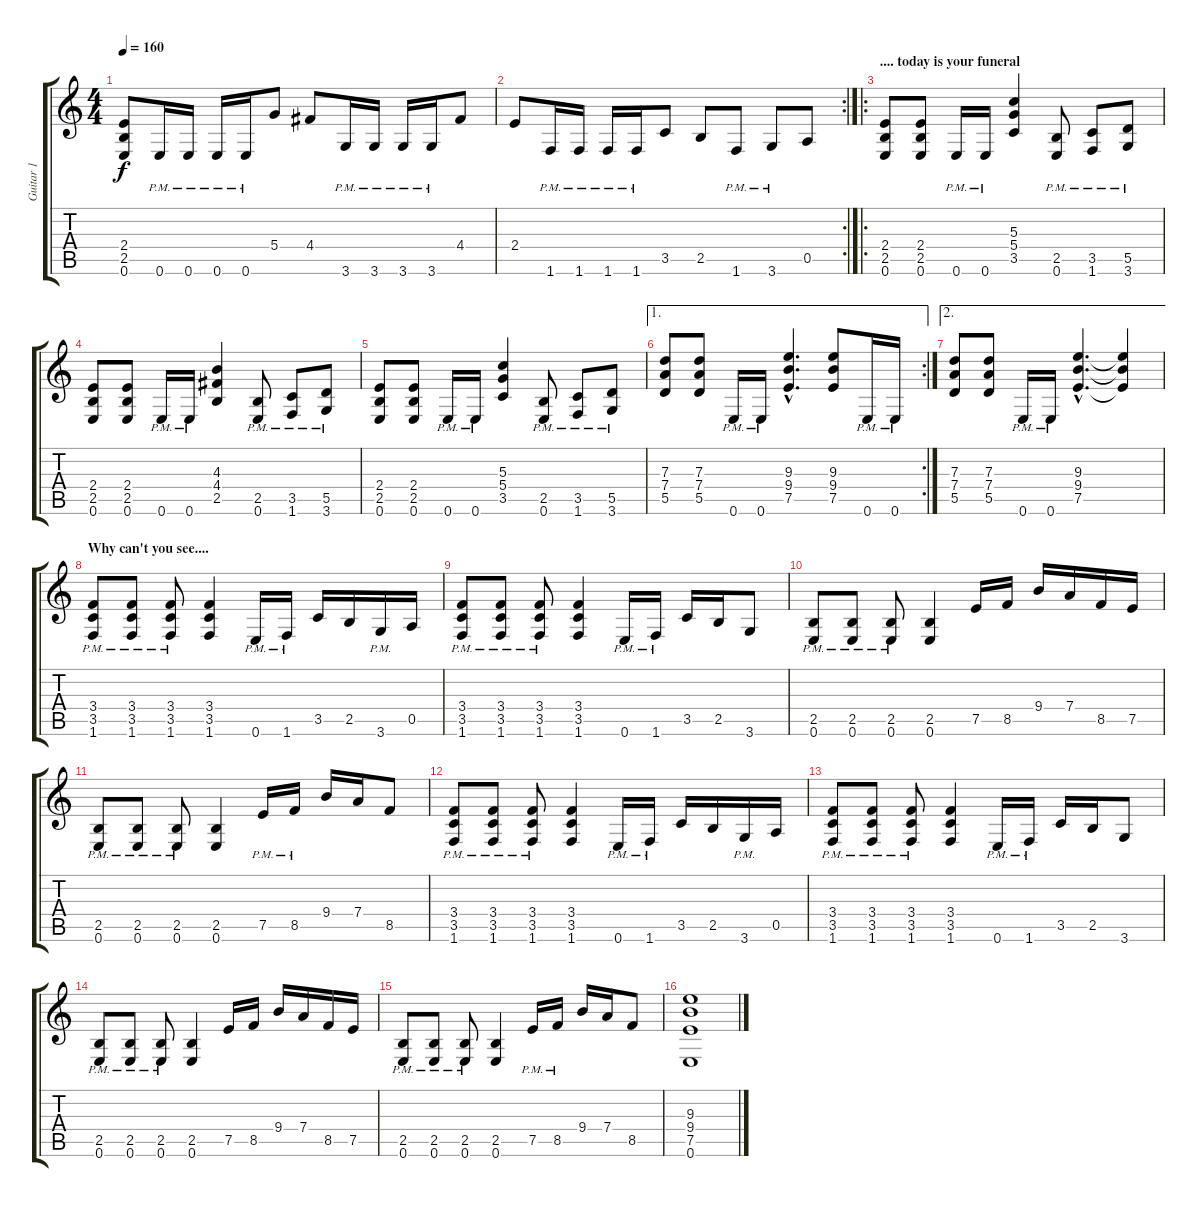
\track ("Guitar 1" "Guitar 1") {instrument distortionguitar}
\staff {score tabs}
\tuning (E4 B3 G3 D3 A2 E2) {hide}
\ts (4 4)
\tempo 160
\clef g2
\ks c
(2.4 2.5 0.6).8{dy f} 0.6{pm}.16 0.6{pm}.16 0.6{pm}.16 0.6{pm}.16 5.4.8 4.4.8 3.6{pm}.16 3.6{pm}.16 3.6{pm}.16 3.6{pm}.16 4.4.8 |
\rc 2
2.4.8 1.6{pm}.16 1.6{pm}.16 1.6{pm}.16 1.6{pm}.16 3.5.8 2.5.8 1.6{pm}.8 3.6{pm}.8 0.5.8 |
\ro
\section ("" ".... today is your funeral")
(2.4 2.5 0.6).8 (2.4 2.5 0.6).8 0.6{pm}.16 0.6{pm}.16 (5.3 5.4 3.5).4 (2.5{pm} 0.6{pm}).8 (3.5{pm} 1.6{pm}).8 (5.5{pm} 3.6{pm}).8 |
(2.4 2.5 0.6).8 (2.4 2.5 0.6).8 0.6{pm}.16 0.6{pm}.16 (4.3 4.4 2.5).4 (2.5{pm} 0.6{pm}).8 (3.5{pm} 1.6{pm}).8 (5.5{pm} 3.6{pm}).8 |
(2.4 2.5 0.6).8 (2.4 2.5 0.6).8 0.6{pm}.16 0.6{pm}.16 (5.3 5.4 3.5).4 (2.5{pm} 0.6{pm}).8 (3.5{pm} 1.6{pm}).8 (5.5{pm} 3.6{pm}).8 |
\ae 1
\rc 2
(7.3 7.4 5.5).8 (7.3 7.4 5.5).8 0.6{pm}.16 0.6{pm}.16 (9.3{hac} 9.4{hac} 7.5{hac}).4{d} (9.3 9.4 7.5).8 0.6{pm}.16 0.6{pm}.16 |
\ae 2
(7.3 7.4 5.5).8 (7.3 7.4 5.5).8 0.6{pm}.16 0.6{pm}.16 (9.3{hac} 9.4{hac} 7.5{hac}).4{d} (9.3{t} 9.4{t} 7.5{t}).4 |
\section ("" "Why can't you see....")
(3.4{pm} 3.5{pm} 1.6{pm}).8 (3.4{pm} 3.5{pm} 1.6{pm}).8 (3.4{pm} 3.5{pm} 1.6{pm}).8 (3.4 3.5 1.6).4 0.6{pm}.16 1.6{pm}.16 3.5.16 2.5.16 3.6{pm}.16 0.5.16 |
(3.4{pm} 3.5{pm} 1.6{pm}).8 (3.4{pm} 3.5{pm} 1.6{pm}).8 (3.4{pm} 3.5{pm} 1.6{pm}).8 (3.4 3.5 1.6).4 0.6{pm}.16 1.6{pm}.16 3.5.16 2.5.16 3.6.8 |
(2.5{pm} 0.6{pm}).8 (2.5{pm} 0.6{pm}).8 (2.5{pm} 0.6{pm}).8 (2.5 0.6).4 7.5.16 8.5.16 9.4.16 7.4.16 8.5.16 7.5.16 |
(2.5{pm} 0.6{pm}).8 (2.5{pm} 0.6{pm}).8 (2.5{pm} 0.6{pm}).8 (2.5 0.6).4 7.5{pm}.16 8.5{pm}.16 9.4.16 7.4.16 8.5.8 |
(3.4{pm} 3.5{pm} 1.6{pm}).8 (3.4{pm} 3.5{pm} 1.6{pm}).8 (3.4{pm} 3.5{pm} 1.6{pm}).8 (3.4 3.5 1.6).4 0.6{pm}.16 1.6{pm}.16 3.5.16 2.5.16 3.6{pm}.16 0.5.16 |
(3.4{pm} 3.5{pm} 1.6{pm}).8 (3.4{pm} 3.5{pm} 1.6{pm}).8 (3.4{pm} 3.5{pm} 1.6{pm}).8 (3.4 3.5 1.6).4 0.6{pm}.16 1.6{pm}.16 3.5.16 2.5.16 3.6.8 |
(2.5{pm} 0.6{pm}).8 (2.5{pm} 0.6{pm}).8 (2.5{pm} 0.6{pm}).8 (2.5 0.6).4 7.5.16 8.5.16 9.4.16 7.4.16 8.5.16 7.5.16 |
(2.5{pm} 0.6{pm}).8 (2.5{pm} 0.6{pm}).8 (2.5{pm} 0.6{pm}).8 (2.5 0.6).4 7.5{pm}.16 8.5{pm}.16 9.4.16 7.4.16 8.5.8 |
(9.3 9.4 7.5 0.6).1
